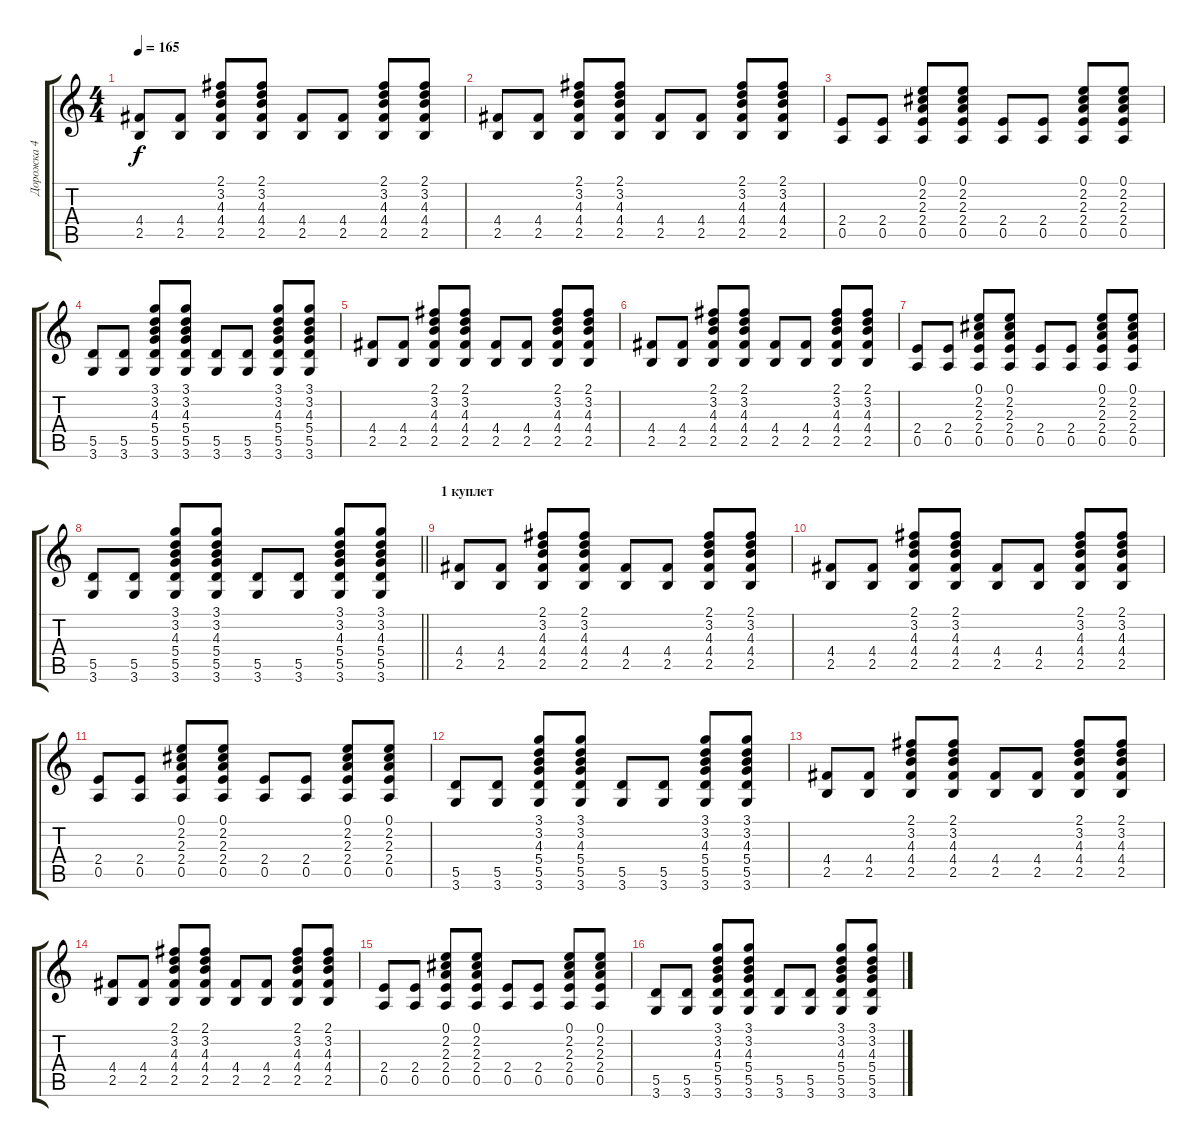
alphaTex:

\track ("Дорожка 4" "Дорожка 4") {instrument acousticguitarsteel}
\staff {score tabs}
\tuning (E4 B3 G3 D3 A2 E2) {hide}
\ts (4 4)
\tempo 165
\clef g2
\ks c
(4.4 2.5).8{dy f} (4.4 2.5).8 (2.1 3.2 4.3 4.4 2.5).8 (2.1 3.2 4.3 4.4 2.5).8 (4.4 2.5).8 (4.4 2.5).8 (2.1 3.2 4.3 4.4 2.5).8 (2.1 3.2 4.3 4.4 2.5).8 |
(4.4 2.5).8 (4.4 2.5).8 (2.1 3.2 4.3 4.4 2.5).8 (2.1 3.2 4.3 4.4 2.5).8 (4.4 2.5).8 (4.4 2.5).8 (2.1 3.2 4.3 4.4 2.5).8 (2.1 3.2 4.3 4.4 2.5).8 |
(2.4 0.5).8 (2.4 0.5).8 (0.1 2.2 2.3 2.4 0.5).8 (0.1 2.2 2.3 2.4 0.5).8 (2.4 0.5).8 (2.4 0.5).8 (0.1 2.2 2.3 2.4 0.5).8 (0.1 2.2 2.3 2.4 0.5).8 |
(5.5 3.6).8 (5.5 3.6).8 (3.1 3.2 4.3 5.4 5.5 3.6).8 (3.1 3.2 4.3 5.4 5.5 3.6).8 (5.5 3.6).8 (5.5 3.6).8 (3.1 3.2 4.3 5.4 5.5 3.6).8 (3.1 3.2 4.3 5.4 5.5 3.6).8 |
(4.4 2.5).8 (4.4 2.5).8 (2.1 3.2 4.3 4.4 2.5).8 (2.1 3.2 4.3 4.4 2.5).8 (4.4 2.5).8 (4.4 2.5).8 (2.1 3.2 4.3 4.4 2.5).8 (2.1 3.2 4.3 4.4 2.5).8 |
(4.4 2.5).8 (4.4 2.5).8 (2.1 3.2 4.3 4.4 2.5).8 (2.1 3.2 4.3 4.4 2.5).8 (4.4 2.5).8 (4.4 2.5).8 (2.1 3.2 4.3 4.4 2.5).8 (2.1 3.2 4.3 4.4 2.5).8 |
(2.4 0.5).8 (2.4 0.5).8 (0.1 2.2 2.3 2.4 0.5).8 (0.1 2.2 2.3 2.4 0.5).8 (2.4 0.5).8 (2.4 0.5).8 (0.1 2.2 2.3 2.4 0.5).8 (0.1 2.2 2.3 2.4 0.5).8 |
\barLineRight lightlight
(5.5 3.6).8 (5.5 3.6).8 (3.1 3.2 4.3 5.4 5.5 3.6).8 (3.1 3.2 4.3 5.4 5.5 3.6).8 (5.5 3.6).8 (5.5 3.6).8 (3.1 3.2 4.3 5.4 5.5 3.6).8 (3.1 3.2 4.3 5.4 5.5 3.6).8 |
\section ("" "1 куплет")
(4.4 2.5).8 (4.4 2.5).8 (2.1 3.2 4.3 4.4 2.5).8 (2.1 3.2 4.3 4.4 2.5).8 (4.4 2.5).8 (4.4 2.5).8 (2.1 3.2 4.3 4.4 2.5).8 (2.1 3.2 4.3 4.4 2.5).8 |
(4.4 2.5).8 (4.4 2.5).8 (2.1 3.2 4.3 4.4 2.5).8 (2.1 3.2 4.3 4.4 2.5).8 (4.4 2.5).8 (4.4 2.5).8 (2.1 3.2 4.3 4.4 2.5).8 (2.1 3.2 4.3 4.4 2.5).8 |
(2.4 0.5).8 (2.4 0.5).8 (0.1 2.2 2.3 2.4 0.5).8 (0.1 2.2 2.3 2.4 0.5).8 (2.4 0.5).8 (2.4 0.5).8 (0.1 2.2 2.3 2.4 0.5).8 (0.1 2.2 2.3 2.4 0.5).8 |
(5.5 3.6).8 (5.5 3.6).8 (3.1 3.2 4.3 5.4 5.5 3.6).8 (3.1 3.2 4.3 5.4 5.5 3.6).8 (5.5 3.6).8 (5.5 3.6).8 (3.1 3.2 4.3 5.4 5.5 3.6).8 (3.1 3.2 4.3 5.4 5.5 3.6).8 |
(4.4 2.5).8 (4.4 2.5).8 (2.1 3.2 4.3 4.4 2.5).8 (2.1 3.2 4.3 4.4 2.5).8 (4.4 2.5).8 (4.4 2.5).8 (2.1 3.2 4.3 4.4 2.5).8 (2.1 3.2 4.3 4.4 2.5).8 |
(4.4 2.5).8 (4.4 2.5).8 (2.1 3.2 4.3 4.4 2.5).8 (2.1 3.2 4.3 4.4 2.5).8 (4.4 2.5).8 (4.4 2.5).8 (2.1 3.2 4.3 4.4 2.5).8 (2.1 3.2 4.3 4.4 2.5).8 |
(2.4 0.5).8 (2.4 0.5).8 (0.1 2.2 2.3 2.4 0.5).8 (0.1 2.2 2.3 2.4 0.5).8 (2.4 0.5).8 (2.4 0.5).8 (0.1 2.2 2.3 2.4 0.5).8 (0.1 2.2 2.3 2.4 0.5).8 |
(5.5 3.6).8 (5.5 3.6).8 (3.1 3.2 4.3 5.4 5.5 3.6).8 (3.1 3.2 4.3 5.4 5.5 3.6).8 (5.5 3.6).8 (5.5 3.6).8 (3.1 3.2 4.3 5.4 5.5 3.6).8 (3.1 3.2 4.3 5.4 5.5 3.6).8
